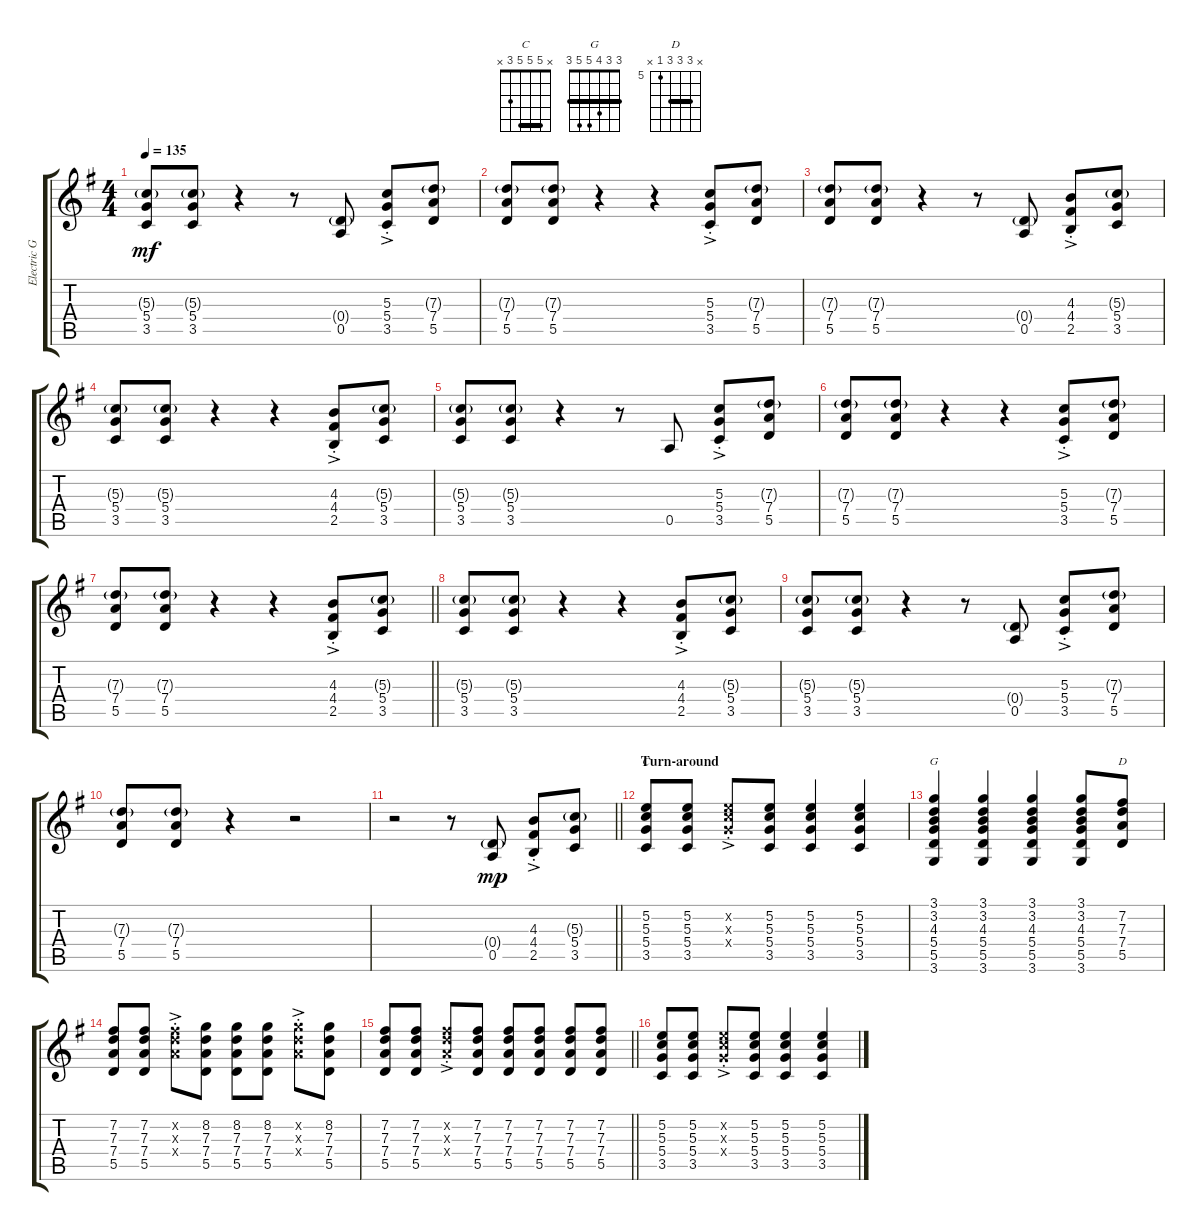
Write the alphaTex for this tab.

\track ("Electric Guitar" "Electric G") {instrument overdrivenguitar}
\staff {score tabs}
\tuning (E4 B3 G3 D3 A2 E2) {hide}
\chord ("C" x 5 5 5 3 x) {barre 5}
\chord ("G" 3 3 4 5 5 3) {barre 3}
\chord ("D" x 7 7 7 5 x) {firstfret 5 barre 7}
\ts (4 4)
\tempo 135
\clef g2
\ks g
(5.3{g} 5.4 3.5).8{dy mf} (5.3{g} 5.4 3.5).8 r.4 r.8 (0.4{g} 0.5).8 (5.3{ac st} 5.4{ac st} 3.5).8 (7.3{g} 7.4 5.5).8 |
(7.3{g} 7.4 5.5).8 (7.3{g} 7.4 5.5).8 r.4 r.4 (5.3{ac st} 5.4{ac st} 3.5).8 (7.3{g} 7.4 5.5).8 |
(7.3{g} 7.4 5.5).8 (7.3{g} 7.4 5.5).8 r.4 r.8 (0.4{g} 0.5).8 (4.3{ac st} 4.4{ac st} 2.5).8 (5.3{g} 5.4 3.5).8 |
(5.3{g} 5.4 3.5).8 (5.3{g} 5.4 3.5).8 r.4 r.4 (4.3{ac st} 4.4{ac st} 2.5).8 (5.3{g} 5.4 3.5).8 |
(5.3{g} 5.4 3.5).8 (5.3{g} 5.4 3.5).8 r.4 r.8 0.5.8 (5.3{ac st} 5.4{ac st} 3.5).8 (7.3{g} 7.4 5.5).8 |
(7.3{g} 7.4 5.5).8 (7.3{g} 7.4 5.5).8 r.4 r.4 (5.3{ac st} 5.4{ac st} 3.5).8 (7.3{g} 7.4 5.5).8 |
\barLineRight lightlight
(7.3{g} 7.4 5.5).8 (7.3{g} 7.4 5.5).8 r.4 r.4 (4.3{ac st} 4.4{ac st} 2.5).8 (5.3{g} 5.4 3.5).8 |
(5.3{g} 5.4 3.5).8 (5.3{g} 5.4 3.5).8 r.4 r.4 (4.3{ac st} 4.4{ac st} 2.5).8 (5.3{g} 5.4 3.5).8 |
(5.3{g} 5.4 3.5).8 (5.3{g} 5.4 3.5).8 r.4 r.8 (0.4{g} 0.5).8 (5.3{ac st} 5.4{ac st} 3.5).8 (7.3{g} 7.4 5.5).8 |
(7.3{g} 7.4 5.5).8 (7.3{g} 7.4 5.5).8 r.4 r.2 |
\barLineRight lightlight
r.2 r.8 (0.4{g} 0.5).8{dy mp} (4.3{ac st} 4.4{ac st} 2.5).8 (5.3{g} 5.4 3.5).8 |
\section ("" "Turn-around")
(5.2 5.3 5.4 3.5).8{ch "C"} (5.2 5.3 5.4 3.5).8 (5.2{ac st x} 5.3{ac st x} 5.4{ac st x}).8 (5.2 5.3 5.4 3.5).8 (5.2 5.3 5.4 3.5).4 (5.2 5.3 5.4 3.5).4 |
(3.1 3.2 4.3 5.4 5.5 3.6).4{ch "G"} (3.1 3.2 4.3 5.4 5.5 3.6).4 (3.1 3.2 4.3 5.4 5.5 3.6).4 (3.1 3.2 4.3 5.4 5.5 3.6).8 (7.2 7.3 7.4 5.5).8{ch "D"} |
(7.2 7.3 7.4 5.5).8 (7.2 7.3 7.4 5.5).8 (7.2{ac st x} 7.3{ac st x} 7.4{ac st x}).8 (8.2 7.3 7.4 5.5).8 (8.2 7.3 7.4 5.5).8 (8.2 7.3 7.4 5.5).8 (8.2{ac st x} 7.3{ac st x} 7.4{ac st x}).8 (8.2 7.3 7.4 5.5).8 |
\barLineRight lightlight
(7.2 7.3 7.4 5.5).8 (7.2 7.3 7.4 5.5).8 (7.2{ac st x} 7.3{ac st x} 7.4{ac st x}).8 (7.2 7.3 7.4 5.5).8 (7.2 7.3 7.4 5.5).8 (7.2 7.3 7.4 5.5).8 (7.2 7.3 7.4 5.5).8 (7.2 7.3 7.4 5.5).8 |
(5.2 5.3 5.4 3.5).8 (5.2 5.3 5.4 3.5).8 (5.2{ac st x} 5.3{ac st x} 5.4{ac st x}).8 (5.2 5.3 5.4 3.5).8 (5.2 5.3 5.4 3.5).4 (5.2 5.3 5.4 3.5).4
